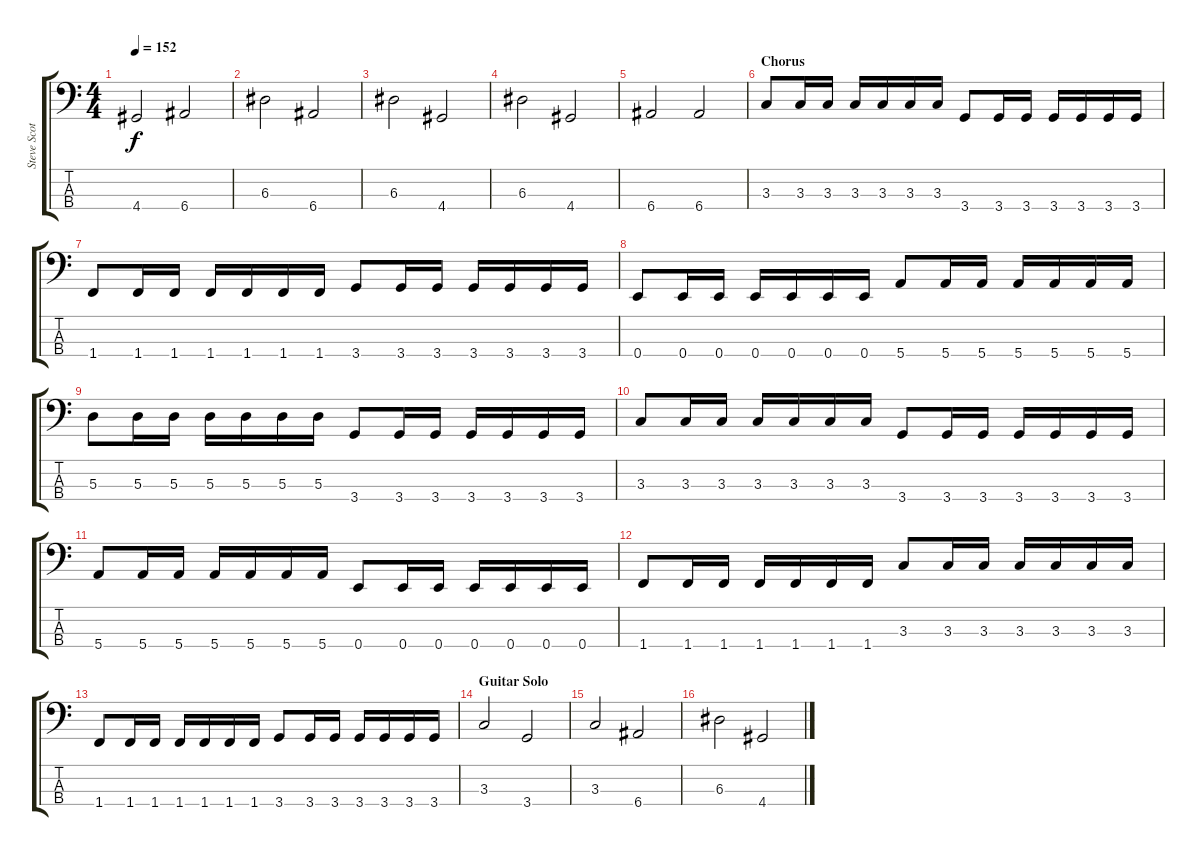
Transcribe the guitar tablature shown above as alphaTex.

\track ("Steve Scott" "Steve Scot") {instrument electricbassfinger}
\staff {score tabs}
\tuning (G2 D2 A1 E1) {hide}
\ts (4 4)
\tempo 152
\clef f4
\ks c
4.4.2{dy f} 6.4.2 |
6.3.2 6.4.2 |
6.3.2 4.4.2 |
6.3.2 4.4.2 |
6.4.2 6.4.2 |
\section ("" "Chorus")
3.3.8 3.3.16 3.3.16 3.3.16 3.3.16 3.3.16 3.3.16 3.4.8 3.4.16 3.4.16 3.4.16 3.4.16 3.4.16 3.4.16 |
1.4.8 1.4.16 1.4.16 1.4.16 1.4.16 1.4.16 1.4.16 3.4.8 3.4.16 3.4.16 3.4.16 3.4.16 3.4.16 3.4.16 |
0.4.8 0.4.16 0.4.16 0.4.16 0.4.16 0.4.16 0.4.16 5.4.8 5.4.16 5.4.16 5.4.16 5.4.16 5.4.16 5.4.16 |
5.3.8 5.3.16 5.3.16 5.3.16 5.3.16 5.3.16 5.3.16 3.4.8 3.4.16 3.4.16 3.4.16 3.4.16 3.4.16 3.4.16 |
3.3.8 3.3.16 3.3.16 3.3.16 3.3.16 3.3.16 3.3.16 3.4.8 3.4.16 3.4.16 3.4.16 3.4.16 3.4.16 3.4.16 |
5.4.8 5.4.16 5.4.16 5.4.16 5.4.16 5.4.16 5.4.16 0.4.8 0.4.16 0.4.16 0.4.16 0.4.16 0.4.16 0.4.16 |
1.4.8 1.4.16 1.4.16 1.4.16 1.4.16 1.4.16 1.4.16 3.3.8 3.3.16 3.3.16 3.3.16 3.3.16 3.3.16 3.3.16 |
1.4.8 1.4.16 1.4.16 1.4.16 1.4.16 1.4.16 1.4.16 3.4.8 3.4.16 3.4.16 3.4.16 3.4.16 3.4.16 3.4.16 |
\section ("" "Guitar Solo")
3.3.2 3.4.2 |
3.3.2 6.4.2 |
6.3.2 4.4.2
